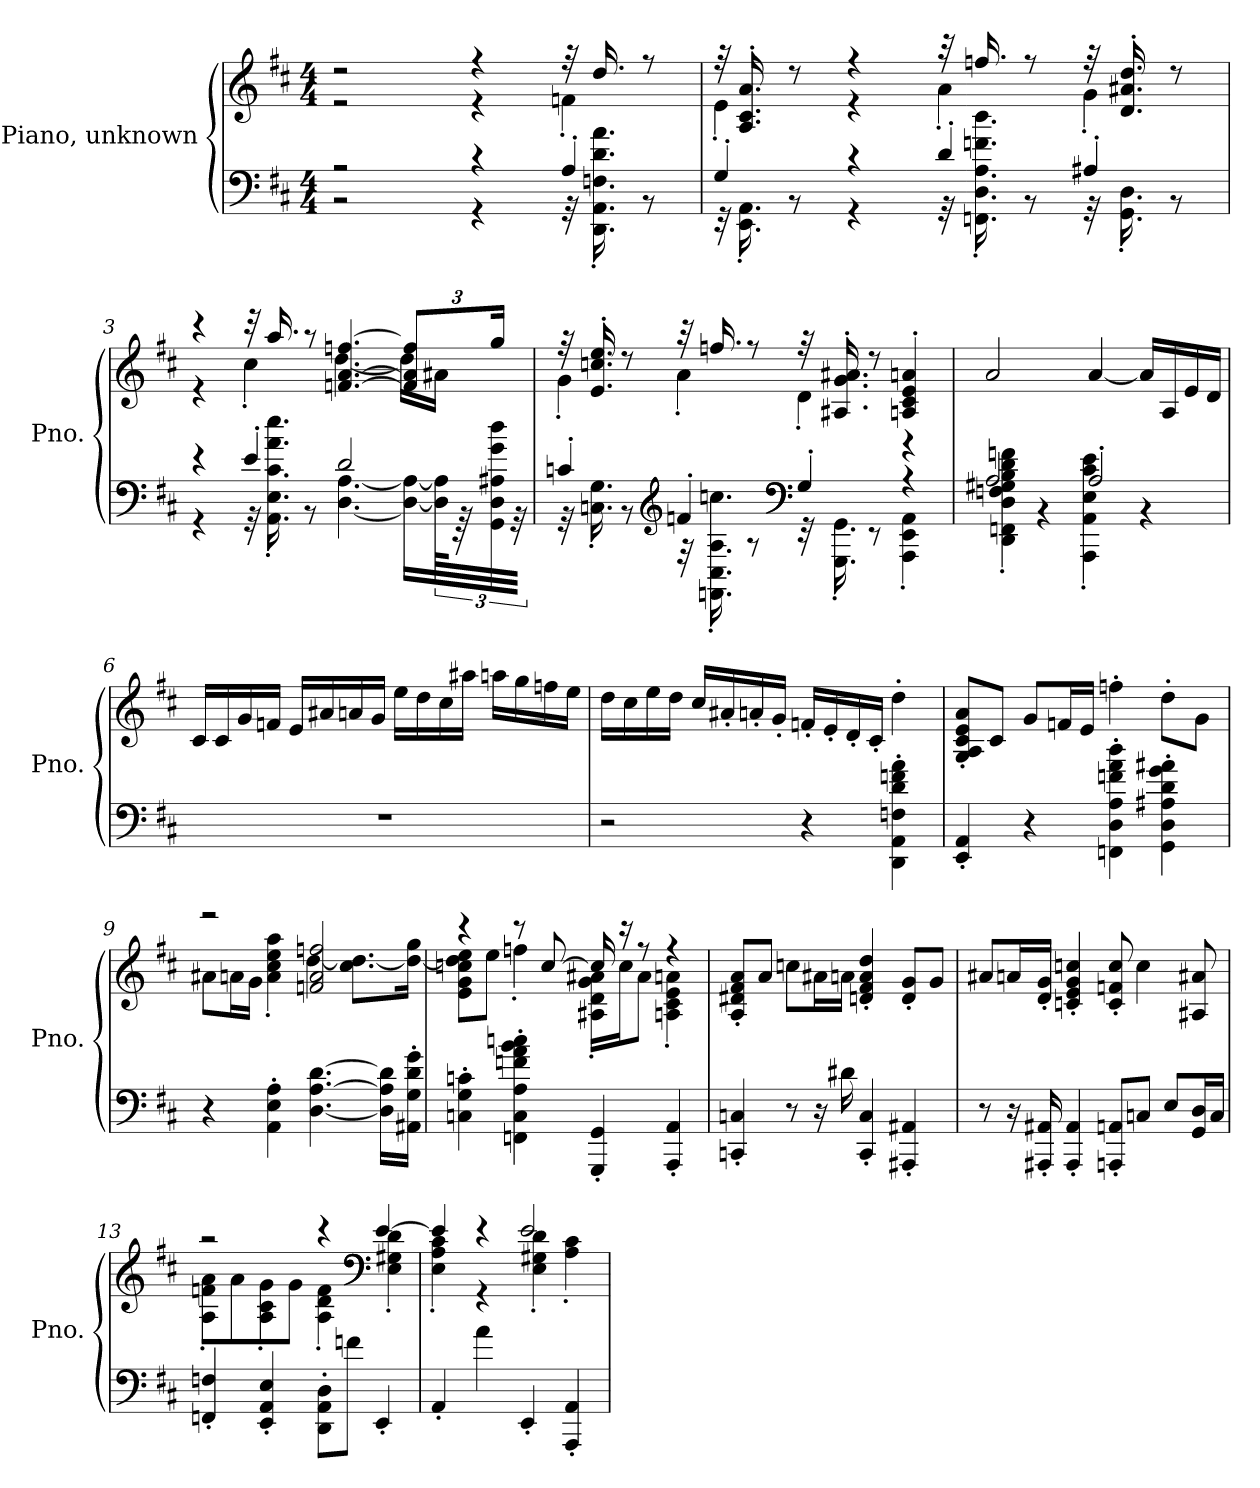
**kern	**kern
*part1	*part1
*staff2	*staff1
*I"Piano, unknown	*
*I'Pno.	*
*clefF4	*clefG2
*k[f#c#]	*k[f#c#]
*M4/4	*M4/4
*MM120	*MM120
=1	=1
*^	*^
2r	2r	2r	2r
4r	4r	4r	4r
4A'/	32r	32r	4fn'\
.	16.DD\' 16.AA\' 16.Fn\' 16.d\' 16.a\'	16.dd/	.
.	8r	8r	.
=2	=2	=2	=2
4G'/	32r	32r	4e'\
.	16.EE\' 16.AA\'	16.A/' 16.c#/' 16.a/'	.
.	8r	8r	.
4r	4r	4r	4r
4d'/	32r	32r	4a'\
.	16.FFn\' 16.D\' 16.A\' 16.fn\' 16.dd\'	16.ffn/	.
.	8r	8r	.
4A#X'/	32r	32r	4g'\
.	16.GG\' 16.D\'	16.d/' 16.a#X/' 16.dd/'	.
.	8r	8r	.
=3	=3	=3	=3
4r	4r	4r	4r
4e'/	32r	32r	4cc#'\
.	16.AA\' 16.E\' 16.c#\' 16.a\' 16.ee\'	16.aa/	.
.	8r	8r	.
2d/	[4.D\ [4.A\	[4.fn/ [4.a/ [4.ffn/	[4.dd\
*	*	*Xbrackettup	*
.	16D\_ 16A\_LL	12f/] 12a/] 12ff/]L	16dd\LL]
.	96D\] 96A\]JJkk	.	16a#X\JJ
.	96r	.	.
.	48GG\ 48D\ 48A#X\ 48g\ 48dd\	24gg/Jk	.
.	48r	.	.
!!LO:LB:g=z	!!
=4	=4	=4	=4
4cn'/	32r	32r	4g'\
.	16.Cn\' 16.G\'	16.e/' 16.ccn/' 16.ee/'	.
.	8r	8r	.
*clefG2	*	*	*
4fn'/	32r	32r	4a'\
.	16.FFn\' 16.C\' 16.A\' 16.ccn\'	16.ffn/	.
.	8r	8r	.
*clefF4	*	*	*
4G'/	32r	32r	4d'\
.	16.GGG\' 16.GG\'	16.A#X/' 16.g/' 16.a#X/'	.
.	8r	8r	.
4r	4AAA\' 4EE\' 4AA\'	4An/' 4c#/' 4e/' 4an/'	4r
*	*	*v	*v
=5	=5	=5
2A/	4DD\' 4FFn\' 4D\' 4Fn\' 4G#X\' 4B\' 4d\' 4fn\'	2a/
.	4r	.
2A'/	4AAA\' 4AA\' 4E\' 4c#\' 4e\'	[4a/
.	4r	16a/LL]
.	.	16A/
.	.	16e/
.	.	16d/JJ
*v	*v	*
!!LO:LB:g=z
=6	=6
1r	16c#/LL
.	16c#/
.	16g/
.	16fn/JJ
.	16e/LL
.	16a#X/
.	16an/
.	16g/JJ
.	16ee\LL
.	16dd\
.	16cc#\
.	16aa#X\JJ
.	16aan\LL
.	16gg\
.	16ffn\
.	16ee\JJ
=7	=7
2r	16dd\LL
.	16cc#\
.	16ee\
.	16dd\JJ
.	16cc#/LL
.	16a#X'/
.	16an'/
.	16g'/JJ
4r	16fn'/LL
.	16e'/
.	16d'/
.	16c#'/JJ
4DD\' 4AA\' 4Fn\' 4d\' 4fn\' 4a\'	4dd'\
!!LO:LB:g=z
=8	=8
4EE/' 4AA/'	8G/' 8A/' 8c#/' 8e/' 8a/'L
.	8c#/J
4r	8g/L
.	16fn/L
.	16e/JJ
4FFn\' 4D\' 4A\' 4fn\' 4a\' 4dd\'	4ffn'\
4GG\' 4D\' 4A#X\' 4d\' 4g\' 4a#X\'	8dd'\L
.	8g\J
=9	=9
*	*^
4r	2r	8a#X\L
.	.	16an\L
.	.	16g\JJ
4AA\' 4E\' 4A\'	.	4a\' 4cc#\' 4ee\' 4aa\'
[4.D\ [4.A\ [4.d\	2fn/ 2a/ 2ffn/	[4dd\
.	.	8.cc#\ 8.dd\_L
16D\] 16A\] 16d\]LL	.	.
16AA#X\' 16G\' 16d\' 16g\'JJ	.	16dd\_ 16gg\Jk
=10	=10	=10
4Cn\' 4G\' 4cn\'	4r	8e\ 8g\ 8ccn\ 8dd\] 8ee\L
.	.	8ee\J
4FFn\' 4C\' 4A\' 4fn\' 4a\' 4b\' 4ccn\'	8r	4ffn'\
.	[8cc/	.
4GGG/' 4GG/'	16cc/]	16A#X\' 16d\' 16g\' 16a#X\'LL
.	16r	16cc\J
.	8r	8a#\J
4AAA/' 4AA/'	4r	4An\' 4c#\' 4e\' 4an\'
*	*v	*v
!!LO:LB:g=z
=11	=11
4CCn/' 4Cn/'	8A/' 8d#X/' 8f#/' 8a/'L
.	8a/J
8r	8ccn\L
16r	16a#X\L
16d#X\	16an\JJ
4CC/' 4C/'	4dn/' 4f#/' 4a/' 4dd/'
4AAA#X/' 4AA#X/'	8d/' 8g/'L
.	8g/J
=12	=12
8r	8a#X/L
16r	16an/L
16AAA#X/' 16AA#X/'	16d/' 16g/'JJ
4AAA#/' 4AA#/'	4cn/' 4e/' 4g/' 4ccn/'
8AAAn/' 8AAn/'L	8c/' 8fn/' 8cc/'
8Cn/J	4cc\
8E/L	.
16GG/ 16D/L	8A#X/ 8a#X/
16C/JJ	.
=13	=13
*	*^
4FFn/' 4Fn/'	2r	8A\' 8fn\' 8a\'L
.	.	8a\
4EE/' 4AA/' 4E/'	.	8A\' 8c#\' 8g\'
.	.	8g\J
8DD\' 8AA\' 8D\'L	4r	4A\' 4d\' 4f\'
8fn\J	.	.
*	*clefF4	*
4EE'/	[4e/	4E\' 4G#X\' 4d\'
=14	=14	=14
4AA'/	4e/]	4E\' 4A\' 4c#\'
4a\	4r	4r
4EE'/	2e/	4E\' 4G#X\' 4d\'
4AAA/' 4AA/'	.	4A\' 4c#\'
*	*v	*v
=	=
*-	*-
